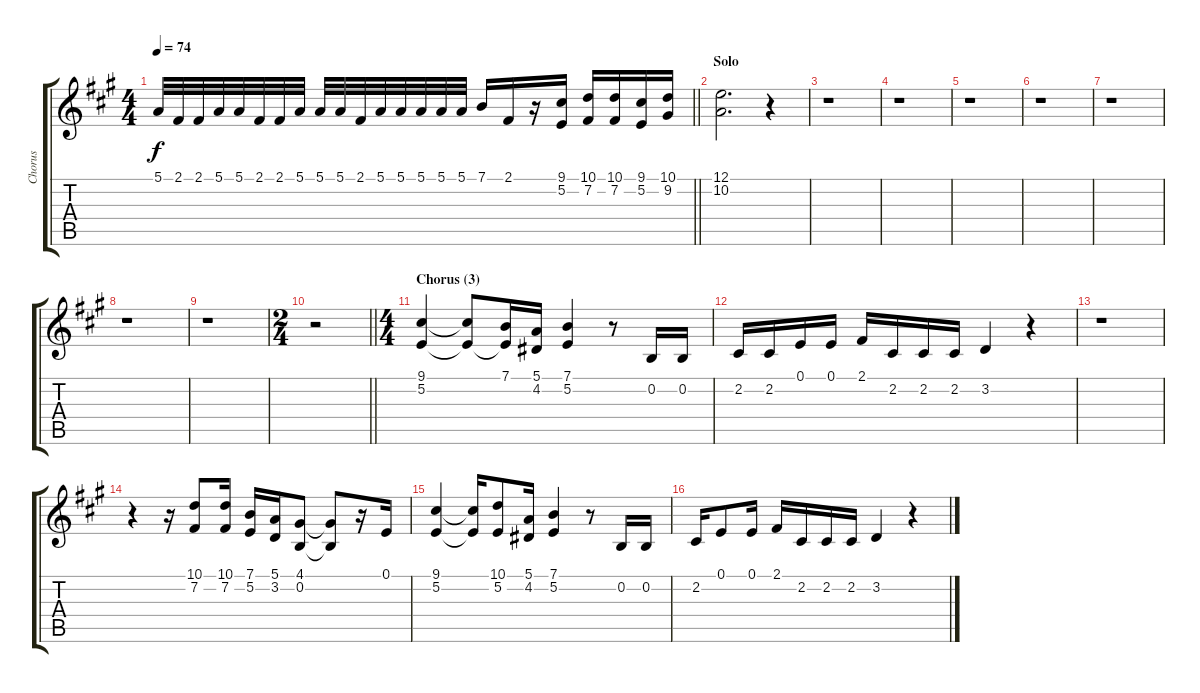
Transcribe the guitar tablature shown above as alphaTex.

\track ("Chorus" "Chorus") {instrument sopranosax}
\staff {score tabs}
\tuning (E4 B3 G3 D3 A2 E2) {hide}
\ts (4 4)
\tempo 74
\clef g2
\barLineRight lightlight
\ks f#minor
5.1.32{dy f} 2.1.32 2.1.32 5.1.32 5.1.32 2.1.32 2.1.32 5.1.32 5.1.32 5.1.32 2.1.32 5.1.32 5.1.32 5.1.32 5.1.32 5.1.32 7.1.16 2.1.16 r.16 (9.1 5.2).16 (10.1 7.2).16 (10.1 7.2).16 (9.1 5.2).16 (10.1 9.2).16 |
\section ("" "Solo")
(12.1 10.2).2{d} r.4 |
r.1 |
r.1 |
r.1 |
r.1 |
r.1 |
r.1 |
r.1 |
\ts (2 4)
\barLineRight lightlight
r.2 |
\ts (4 4)
\section ("" "Chorus (3)")
\ks a
(9.1 5.2).4 (9.1{t} 5.2{t}).8 (7.1 5.2{t}).16 (5.1 4.2).16 (7.1 5.2).4 r.8 0.2.16 0.2.16 |
2.2.16 2.2.16 0.1.16 0.1.16 2.1.16 2.2.16 2.2.16 2.2.16 3.2.4 r.4 |
r.1 |
r.4 r.16 (10.1 7.2).8 (10.1 7.2).16 (7.1 5.2).16 (5.1 3.2).16 (4.1 0.2).8 (4.1{t} 0.2{t}).8 r.16 0.1.16 |
(9.1 5.2).4 (9.1{t} 5.2{t}).16 (10.1 5.2).8 (5.1 4.2).16 (7.1 5.2).4 r.8 0.2.16 0.2.16 |
2.2.16 0.1.8 0.1.16 2.1.16 2.2.16 2.2.16 2.2.16 3.2.4 r.4
